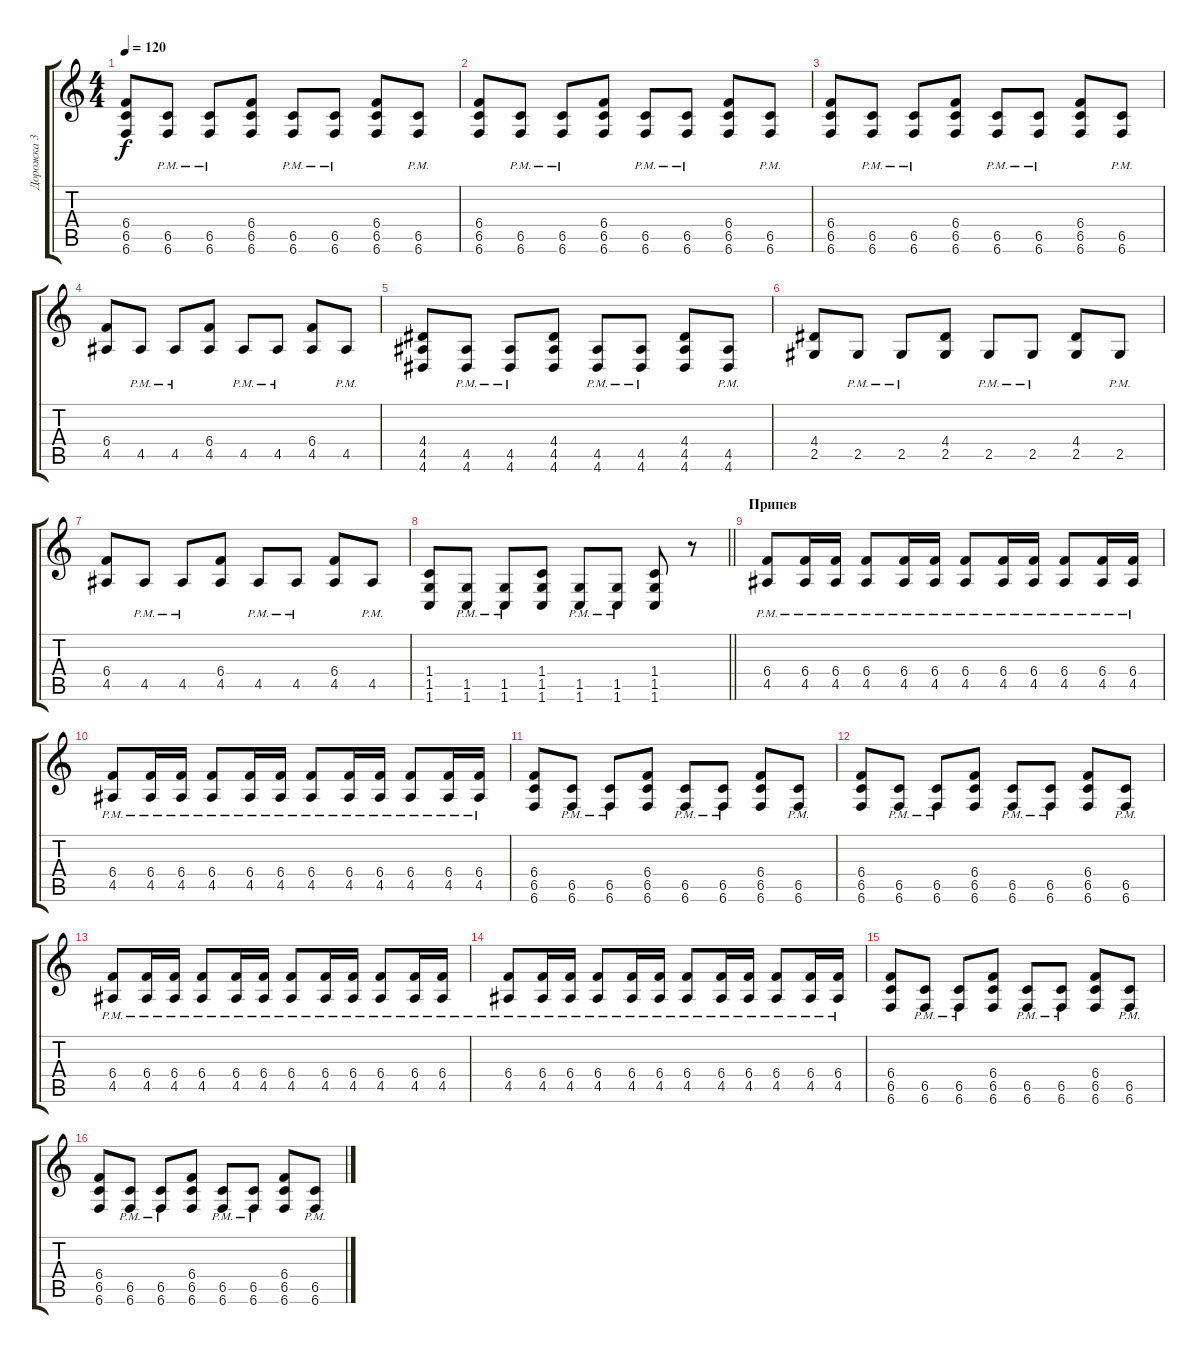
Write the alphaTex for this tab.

\track ("Дорожка 3" "Дорожка 3") {instrument distortionguitar}
\staff {score tabs}
\tuning (Db4 Ab3 E3 B2 Gb2 B1) {hide}
\ts (4 4)
\tempo 120
\clef g2
\ks c
(6.4 6.5 6.6).8{dy f} (6.5{pm} 6.6{pm}).8 (6.5{pm} 6.6{pm}).8 (6.4 6.5 6.6).8 (6.5{pm} 6.6{pm}).8 (6.5{pm} 6.6{pm}).8 (6.4 6.5 6.6).8 (6.5{pm} 6.6{pm}).8 |
(6.4 6.5 6.6).8 (6.5{pm} 6.6{pm}).8 (6.5{pm} 6.6{pm}).8 (6.4 6.5 6.6).8 (6.5{pm} 6.6{pm}).8 (6.5{pm} 6.6{pm}).8 (6.4 6.5 6.6).8 (6.5{pm} 6.6{pm}).8 |
(6.4 6.5 6.6).8 (6.5{pm} 6.6{pm}).8 (6.5{pm} 6.6{pm}).8 (6.4 6.5 6.6).8 (6.5{pm} 6.6{pm}).8 (6.5{pm} 6.6{pm}).8 (6.4 6.5 6.6).8 (6.5{pm} 6.6{pm}).8 |
(6.4 4.5).8 4.5{pm}.8 4.5{pm}.8 (6.4 4.5).8 4.5{pm}.8 4.5{pm}.8 (6.4 4.5).8 4.5{pm}.8 |
(4.4 4.5 4.6).8 (4.5{pm} 4.6{pm}).8 (4.5{pm} 4.6{pm}).8 (4.4 4.5 4.6).8 (4.5{pm} 4.6{pm}).8 (4.5{pm} 4.6{pm}).8 (4.4 4.5 4.6).8 (4.5{pm} 4.6{pm}).8 |
(4.4 2.5).8 2.5{pm}.8 2.5{pm}.8 (4.4 2.5).8 2.5{pm}.8 2.5{pm}.8 (4.4 2.5).8 2.5{pm}.8 |
(6.4 4.5).8 4.5{pm}.8 4.5{pm}.8 (6.4 4.5).8 4.5{pm}.8 4.5{pm}.8 (6.4 4.5).8 4.5{pm}.8 |
\barLineRight lightlight
(1.4 1.5 1.6).8 (1.5{pm} 1.6{pm}).8 (1.5{pm} 1.6{pm}).8 (1.4 1.5 1.6).8 (1.5{pm} 1.6{pm}).8 (1.5{pm} 1.6{pm}).8 (1.4 1.5 1.6).8 r.8 |
\section ("" "Припев")
(6.4{pm} 4.5{pm}).8 (6.4{pm} 4.5{pm}).16 (6.4{pm} 4.5{pm}).16 (6.4{pm} 4.5{pm}).8 (6.4{pm} 4.5{pm}).16 (6.4{pm} 4.5{pm}).16 (6.4{pm} 4.5{pm}).8 (6.4{pm} 4.5{pm}).16 (6.4{pm} 4.5{pm}).16 (6.4{pm} 4.5{pm}).8 (6.4{pm} 4.5{pm}).16 (6.4{pm} 4.5{pm}).16 |
(6.4{pm} 4.5{pm}).8 (6.4{pm} 4.5{pm}).16 (6.4{pm} 4.5{pm}).16 (6.4{pm} 4.5{pm}).8 (6.4{pm} 4.5{pm}).16 (6.4{pm} 4.5{pm}).16 (6.4{pm} 4.5{pm}).8 (6.4{pm} 4.5{pm}).16 (6.4{pm} 4.5{pm}).16 (6.4{pm} 4.5{pm}).8 (6.4{pm} 4.5{pm}).16 (6.4{pm} 4.5{pm}).16 |
(6.4 6.5 6.6).8 (6.5{pm} 6.6{pm}).8 (6.5{pm} 6.6{pm}).8 (6.4 6.5 6.6).8 (6.5{pm} 6.6{pm}).8 (6.5{pm} 6.6{pm}).8 (6.4 6.5 6.6).8 (6.5{pm} 6.6{pm}).8 |
(6.4 6.5 6.6).8 (6.5{pm} 6.6{pm}).8 (6.5{pm} 6.6{pm}).8 (6.4 6.5 6.6).8 (6.5{pm} 6.6{pm}).8 (6.5{pm} 6.6{pm}).8 (6.4 6.5 6.6).8 (6.5{pm} 6.6{pm}).8 |
(6.4{pm} 4.5{pm}).8 (6.4{pm} 4.5{pm}).16 (6.4{pm} 4.5{pm}).16 (6.4{pm} 4.5{pm}).8 (6.4{pm} 4.5{pm}).16 (6.4{pm} 4.5{pm}).16 (6.4{pm} 4.5{pm}).8 (6.4{pm} 4.5{pm}).16 (6.4{pm} 4.5{pm}).16 (6.4{pm} 4.5{pm}).8 (6.4{pm} 4.5{pm}).16 (6.4{pm} 4.5{pm}).16 |
(6.4{pm} 4.5{pm}).8 (6.4{pm} 4.5{pm}).16 (6.4{pm} 4.5{pm}).16 (6.4{pm} 4.5{pm}).8 (6.4{pm} 4.5{pm}).16 (6.4{pm} 4.5{pm}).16 (6.4{pm} 4.5{pm}).8 (6.4{pm} 4.5{pm}).16 (6.4{pm} 4.5{pm}).16 (6.4{pm} 4.5{pm}).8 (6.4{pm} 4.5{pm}).16 (6.4{pm} 4.5{pm}).16 |
(6.4 6.5 6.6).8 (6.5{pm} 6.6{pm}).8 (6.5{pm} 6.6{pm}).8 (6.4 6.5 6.6).8 (6.5{pm} 6.6{pm}).8 (6.5{pm} 6.6{pm}).8 (6.4 6.5 6.6).8 (6.5{pm} 6.6{pm}).8 |
(6.4 6.5 6.6).8 (6.5{pm} 6.6{pm}).8 (6.5{pm} 6.6{pm}).8 (6.4 6.5 6.6).8 (6.5{pm} 6.6{pm}).8 (6.5{pm} 6.6{pm}).8 (6.4 6.5 6.6).8 (6.5{pm} 6.6{pm}).8
